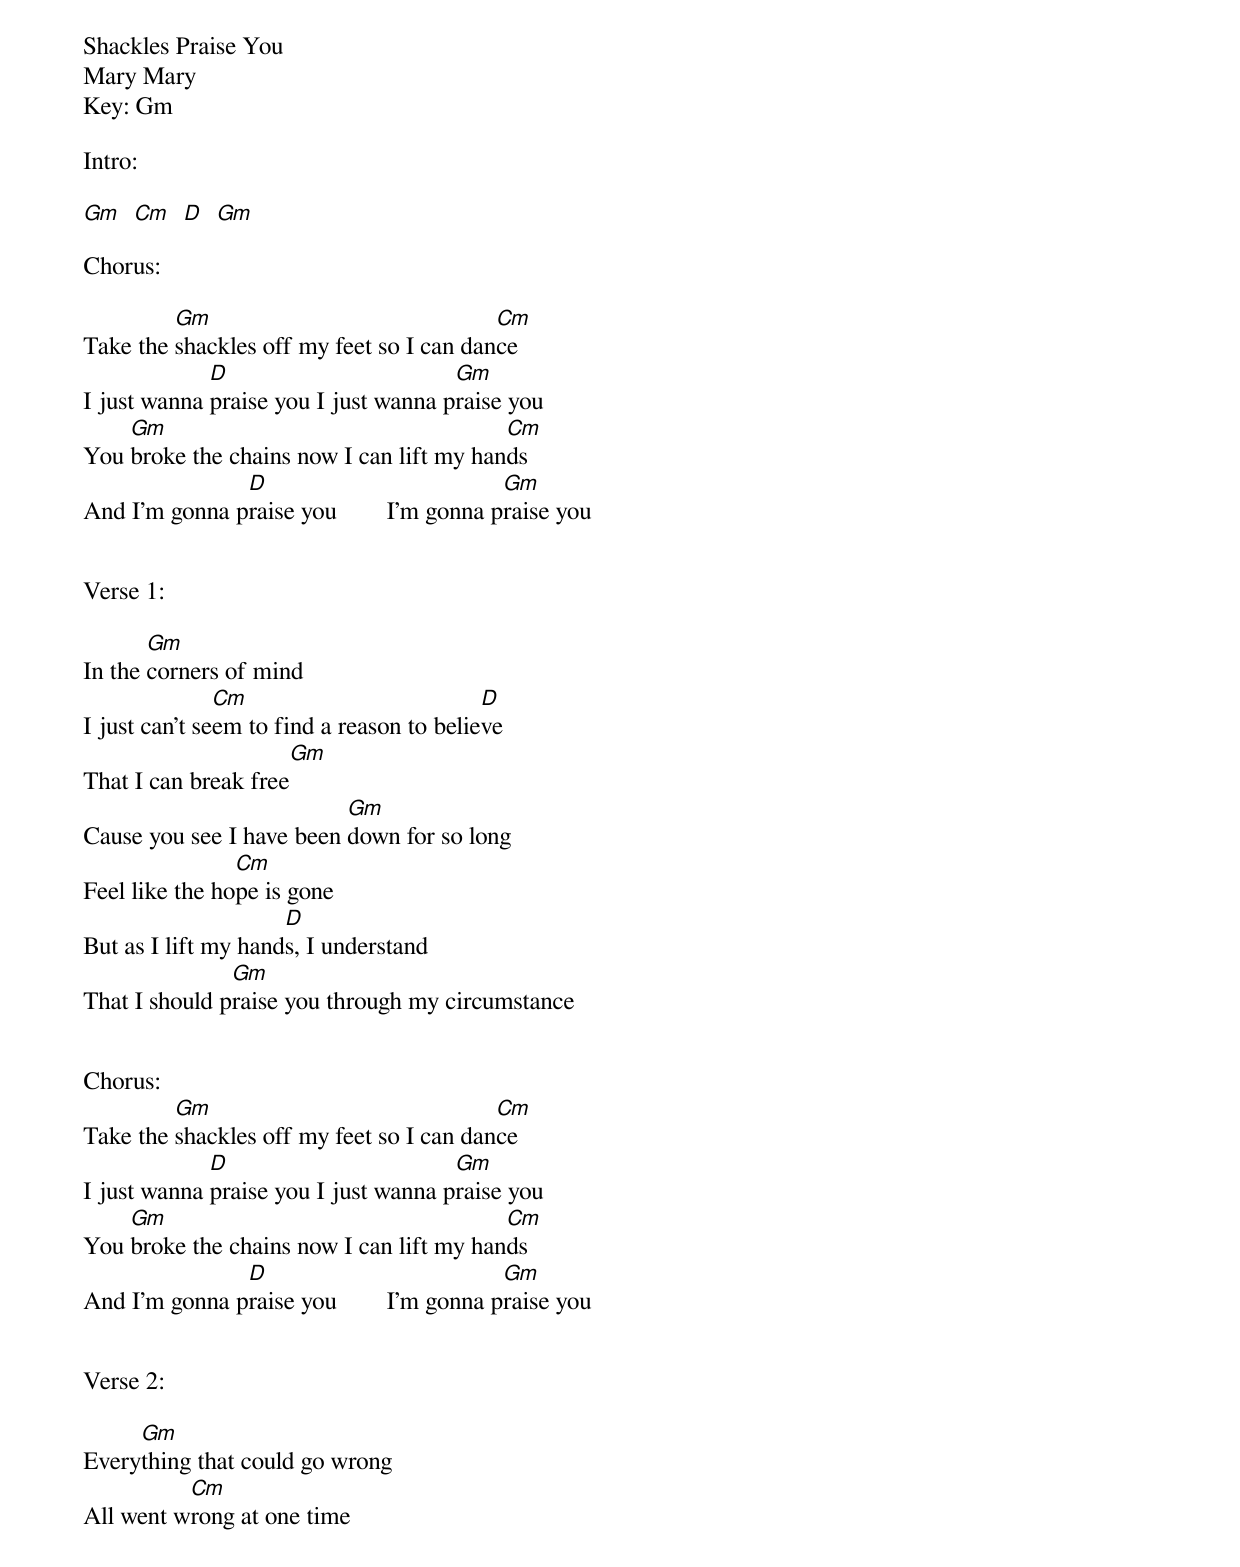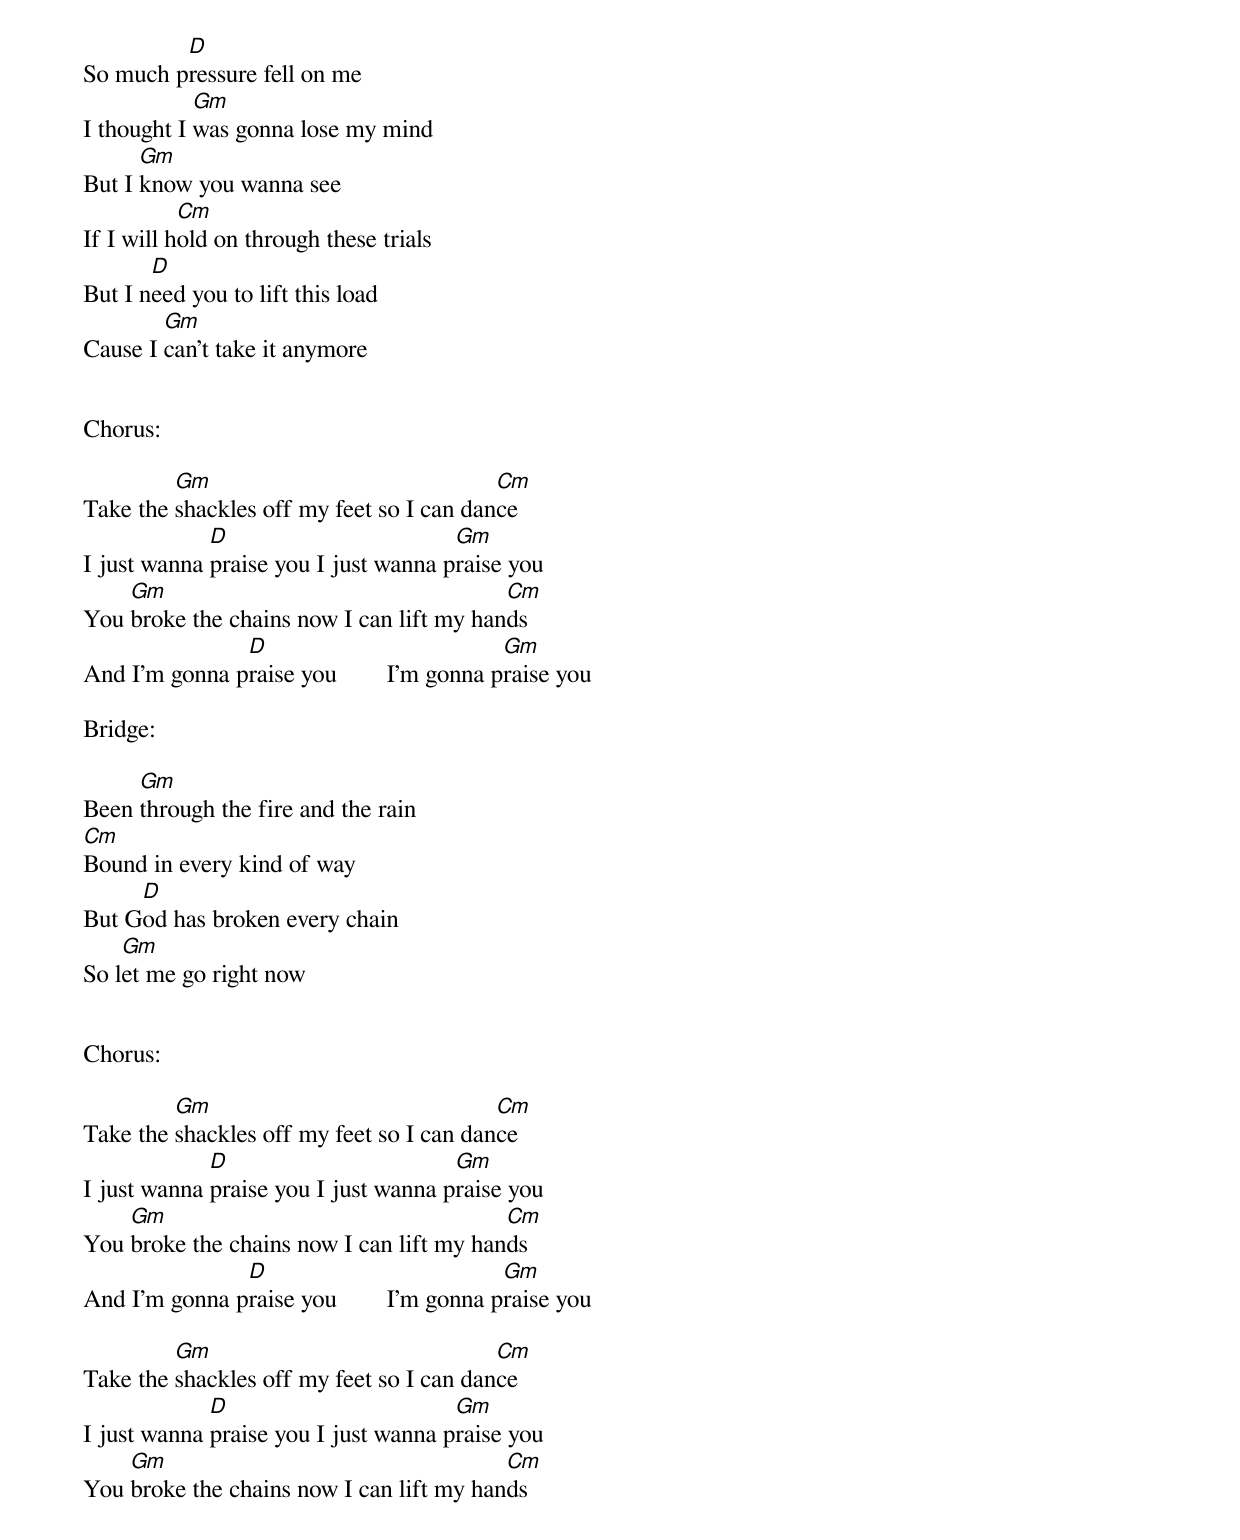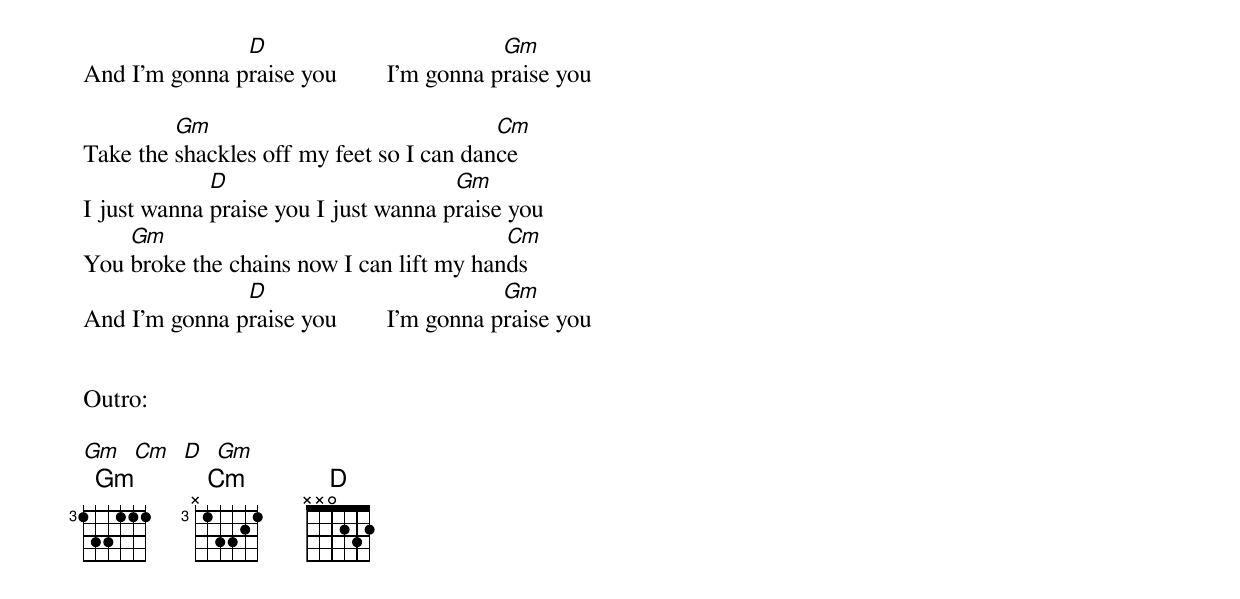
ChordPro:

Shackles Praise You
Mary Mary
Key: Gm

Intro:

[Gm]  [Cm]  [D]  [Gm]

Chorus:

Take the [Gm]shackles off my feet so I can dan[Cm]ce
I just wanna [D]praise you I just wanna p[Gm]raise you
You [Gm]broke the chains now I can lift my han[Cm]ds
And I'm gonna p[D]raise you        I'm gonna p[Gm]raise you


Verse 1:

In the [Gm]corners of mind
I just can't se[Cm]em to find a reason to belie[D]ve
That I can break free[Gm]
Cause you see I have been [Gm]down for so long
Feel like the ho[Cm]pe is gone
But as I lift my hand[D]s, I understand
That I should p[Gm]raise you through my circumstance


Chorus:
Take the [Gm]shackles off my feet so I can dan[Cm]ce
I just wanna [D]praise you I just wanna p[Gm]raise you
You [Gm]broke the chains now I can lift my han[Cm]ds
And I'm gonna p[D]raise you        I'm gonna p[Gm]raise you


Verse 2:

Every[Gm]thing that could go wrong
All went w[Cm]rong at one time
So much p[D]ressure fell on me
I thought I [Gm]was gonna lose my mind
But I [Gm]know you wanna see
If I will h[Cm]old on through these trials
But I n[D]eed you to lift this load
Cause I [Gm]can't take it anymore


Chorus:

Take the [Gm]shackles off my feet so I can dan[Cm]ce
I just wanna [D]praise you I just wanna p[Gm]raise you
You [Gm]broke the chains now I can lift my han[Cm]ds
And I'm gonna p[D]raise you        I'm gonna p[Gm]raise you

Bridge:

Been [Gm]through the fire and the rain
[Cm]Bound in every kind of way
But G[D]od has broken every chain
So l[Gm]et me go right now


Chorus:

Take the [Gm]shackles off my feet so I can dan[Cm]ce
I just wanna [D]praise you I just wanna p[Gm]raise you
You [Gm]broke the chains now I can lift my han[Cm]ds
And I'm gonna p[D]raise you        I'm gonna p[Gm]raise you

Take the [Gm]shackles off my feet so I can dan[Cm]ce
I just wanna [D]praise you I just wanna p[Gm]raise you
You [Gm]broke the chains now I can lift my han[Cm]ds
And I'm gonna p[D]raise you        I'm gonna p[Gm]raise you

Take the [Gm]shackles off my feet so I can dan[Cm]ce
I just wanna [D]praise you I just wanna p[Gm]raise you
You [Gm]broke the chains now I can lift my han[Cm]ds
And I'm gonna p[D]raise you        I'm gonna p[Gm]raise you


Outro:

[Gm]  [Cm]  [D]  [Gm]
